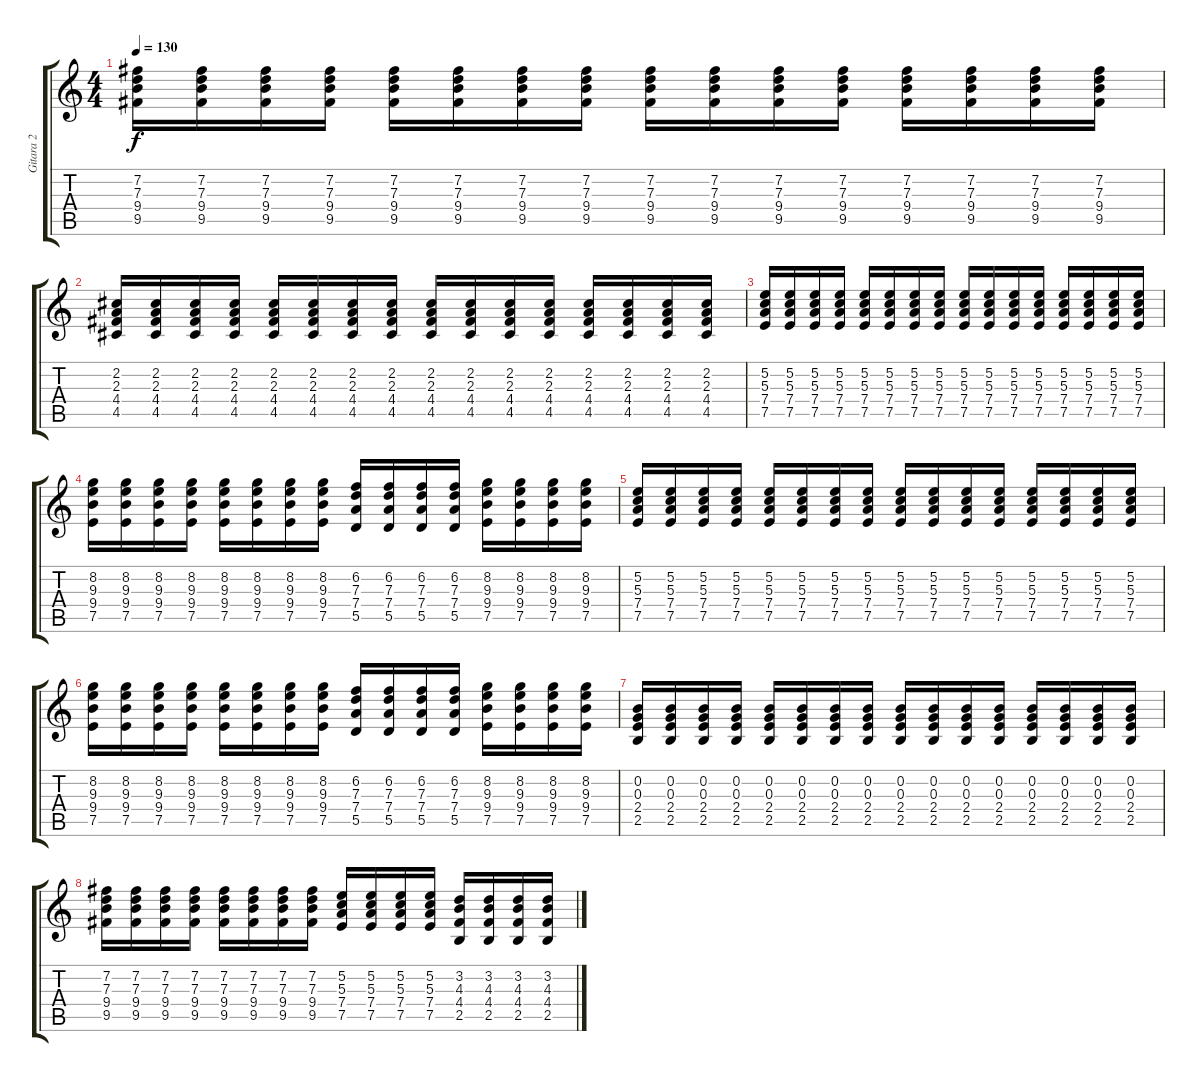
\track ("Gitara 2" "Gitara 2") {instrument distortionguitar}
\staff {score tabs}
\tuning (E4 B3 G3 D3 A2 E2) {hide}
\ts (4 4)
\tempo 130
\clef g2
\ks c
(7.2 7.3 9.4 9.5).16{dy f} (7.2 7.3 9.4 9.5).16 (7.2 7.3 9.4 9.5).16 (7.2 7.3 9.4 9.5).16 (7.2 7.3 9.4 9.5).16 (7.2 7.3 9.4 9.5).16 (7.2 7.3 9.4 9.5).16 (7.2 7.3 9.4 9.5).16 (7.2 7.3 9.4 9.5).16 (7.2 7.3 9.4 9.5).16 (7.2 7.3 9.4 9.5).16 (7.2 7.3 9.4 9.5).16 (7.2 7.3 9.4 9.5).16 (7.2 7.3 9.4 9.5).16 (7.2 7.3 9.4 9.5).16 (7.2 7.3 9.4 9.5).16 |
(2.2 2.3 4.4 4.5).16 (2.2 2.3 4.4 4.5).16 (2.2 2.3 4.4 4.5).16 (2.2 2.3 4.4 4.5).16 (2.2 2.3 4.4 4.5).16 (2.2 2.3 4.4 4.5).16 (2.2 2.3 4.4 4.5).16 (2.2 2.3 4.4 4.5).16 (2.2 2.3 4.4 4.5).16 (2.2 2.3 4.4 4.5).16 (2.2 2.3 4.4 4.5).16 (2.2 2.3 4.4 4.5).16 (2.2 2.3 4.4 4.5).16 (2.2 2.3 4.4 4.5).16 (2.2 2.3 4.4 4.5).16 (2.2 2.3 4.4 4.5).16 |
(5.2 5.3 7.4 7.5).16 (5.2 5.3 7.4 7.5).16 (5.2 5.3 7.4 7.5).16 (5.2 5.3 7.4 7.5).16 (5.2 5.3 7.4 7.5).16 (5.2 5.3 7.4 7.5).16 (5.2 5.3 7.4 7.5).16 (5.2 5.3 7.4 7.5).16 (5.2 5.3 7.4 7.5).16 (5.2 5.3 7.4 7.5).16 (5.2 5.3 7.4 7.5).16 (5.2 5.3 7.4 7.5).16 (5.2 5.3 7.4 7.5).16 (5.2 5.3 7.4 7.5).16 (5.2 5.3 7.4 7.5).16 (5.2 5.3 7.4 7.5).16 |
(8.2 9.3 9.4 7.5).16 (8.2 9.3 9.4 7.5).16 (8.2 9.3 9.4 7.5).16 (8.2 9.3 9.4 7.5).16 (8.2 9.3 9.4 7.5).16 (8.2 9.3 9.4 7.5).16 (8.2 9.3 9.4 7.5).16 (8.2 9.3 9.4 7.5).16 (6.2 7.3 7.4 5.5).16 (6.2 7.3 7.4 5.5).16 (6.2 7.3 7.4 5.5).16 (6.2 7.3 7.4 5.5).16 (8.2 9.3 9.4 7.5).16 (8.2 9.3 9.4 7.5).16 (8.2 9.3 9.4 7.5).16 (8.2 9.3 9.4 7.5).16 |
(5.2 5.3 7.4 7.5).16 (5.2 5.3 7.4 7.5).16 (5.2 5.3 7.4 7.5).16 (5.2 5.3 7.4 7.5).16 (5.2 5.3 7.4 7.5).16 (5.2 5.3 7.4 7.5).16 (5.2 5.3 7.4 7.5).16 (5.2 5.3 7.4 7.5).16 (5.2 5.3 7.4 7.5).16 (5.2 5.3 7.4 7.5).16 (5.2 5.3 7.4 7.5).16 (5.2 5.3 7.4 7.5).16 (5.2 5.3 7.4 7.5).16 (5.2 5.3 7.4 7.5).16 (5.2 5.3 7.4 7.5).16 (5.2 5.3 7.4 7.5).16 |
(8.2 9.3 9.4 7.5).16 (8.2 9.3 9.4 7.5).16 (8.2 9.3 9.4 7.5).16 (8.2 9.3 9.4 7.5).16 (8.2 9.3 9.4 7.5).16 (8.2 9.3 9.4 7.5).16 (8.2 9.3 9.4 7.5).16 (8.2 9.3 9.4 7.5).16 (6.2 7.3 7.4 5.5).16 (6.2 7.3 7.4 5.5).16 (6.2 7.3 7.4 5.5).16 (6.2 7.3 7.4 5.5).16 (8.2 9.3 9.4 7.5).16 (8.2 9.3 9.4 7.5).16 (8.2 9.3 9.4 7.5).16 (8.2 9.3 9.4 7.5).16 |
(0.2 0.3 2.4 2.5).16 (0.2 0.3 2.4 2.5).16 (0.2 0.3 2.4 2.5).16 (0.2 0.3 2.4 2.5).16 (0.2 0.3 2.4 2.5).16 (0.2 0.3 2.4 2.5).16 (0.2 0.3 2.4 2.5).16 (0.2 0.3 2.4 2.5).16 (0.2 0.3 2.4 2.5).16 (0.2 0.3 2.4 2.5).16 (0.2 0.3 2.4 2.5).16 (0.2 0.3 2.4 2.5).16 (0.2 0.3 2.4 2.5).16 (0.2 0.3 2.4 2.5).16 (0.2 0.3 2.4 2.5).16 (0.2 0.3 2.4 2.5).16 |
(7.2 7.3 9.4 9.5).16 (7.2 7.3 9.4 9.5).16 (7.2 7.3 9.4 9.5).16 (7.2 7.3 9.4 9.5).16 (7.2 7.3 9.4 9.5).16 (7.2 7.3 9.4 9.5).16 (7.2 7.3 9.4 9.5).16 (7.2 7.3 9.4 9.5).16 (5.2 5.3 7.4 7.5).16 (5.2 5.3 7.4 7.5).16 (5.2 5.3 7.4 7.5).16 (5.2 5.3 7.4 7.5).16 (3.2 4.3 4.4 2.5).16 (3.2 4.3 4.4 2.5).16 (3.2 4.3 4.4 2.5).16 (3.2 4.3 4.4 2.5).16
